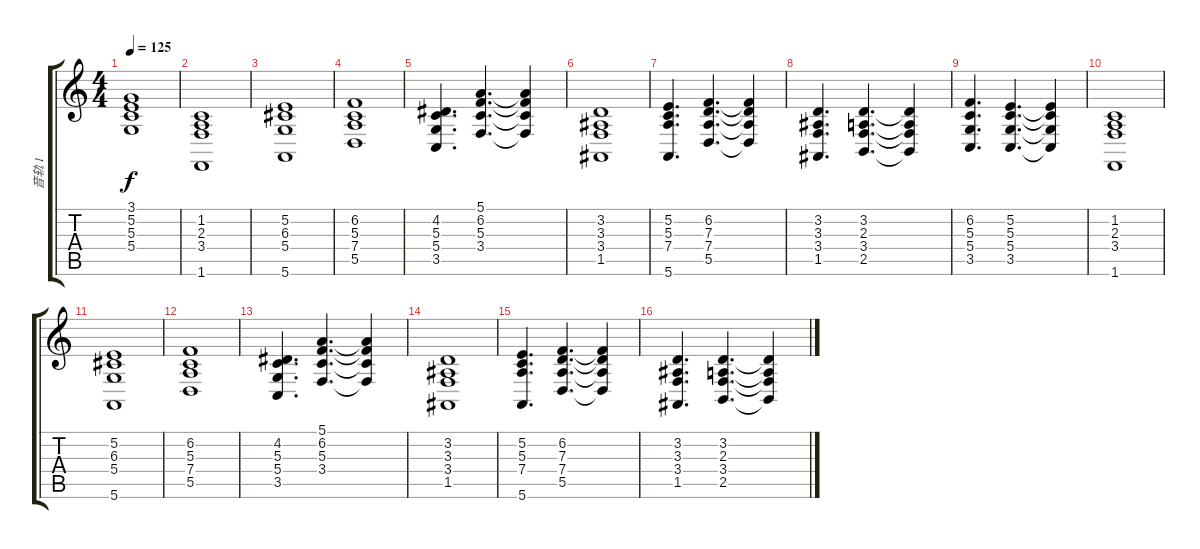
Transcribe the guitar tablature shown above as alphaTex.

\track ("音轨 1" "音轨 1") {instrument electricgrandpiano}
\staff {score tabs}
\tuning (E4 B3 G3 D3 A2 E2) {hide}
\ts (4 4)
\tempo 125
\clef g2
\ks c
(3.1{t} 5.2{t} 5.3{t} 5.4{t}).1{dy f} |
(1.2 2.3 3.4 1.6).1 |
(5.2 6.3 5.4 5.6).1 |
(6.2 5.3 7.4 5.5).1 |
(4.2 5.3 5.4 3.5).4{d} (5.1 6.2 5.3 3.4).4{d} (5.1{t} 6.2{t} 5.3{t} 3.4{t}).4 |
(3.2 3.3 3.4 1.5).1 |
(5.2 5.3 7.4 5.6).4{d} (6.2 7.3 7.4 5.5).4{d} (6.2{t} 7.3{t} 7.4{t} 5.5{t}).4 |
(3.2 3.3 3.4 1.5).4{d} (3.2 2.3 3.4 2.5).4{d} (3.2{t} 2.3{t} 3.4{t} 2.5{t}).4 |
(6.2 5.3 5.4 3.5).4{d} (5.2 5.3 5.4 3.5).4{d} (5.2{t} 5.3{t} 5.4{t} 3.5{t}).4 |
(1.2 2.3 3.4 1.6).1 |
(5.2 6.3 5.4 5.6).1 |
(6.2 5.3 7.4 5.5).1 |
(4.2 5.3 5.4 3.5).4{d} (5.1 6.2 5.3 3.4).4{d} (5.1{t} 6.2{t} 5.3{t} 3.4{t}).4 |
(3.2 3.3 3.4 1.5).1 |
(5.2 5.3 7.4 5.6).4{d} (6.2 7.3 7.4 5.5).4{d} (6.2{t} 7.3{t} 7.4{t} 5.5{t}).4 |
(3.2 3.3 3.4 1.5).4{d} (3.2 2.3 3.4 2.5).4{d} (3.2{t} 2.3{t} 3.4{t} 2.5{t}).4
